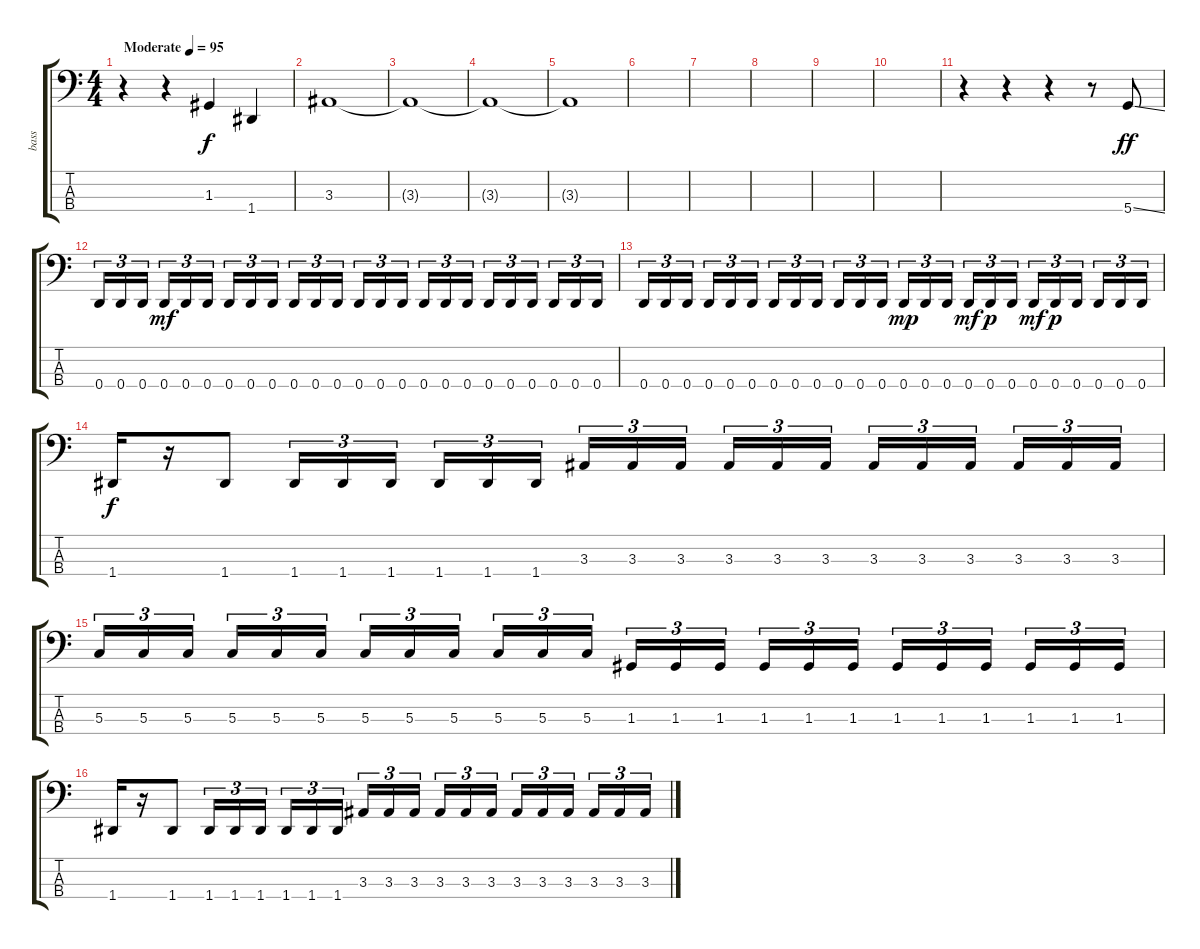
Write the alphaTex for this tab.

\track ("bass" "bass") {instrument electricbasspick}
\staff {score tabs}
\tuning (F2 C2 G1 D1) {hide}
\ts (4 4)
\tempo (95 "Moderate")
\clef f4
\ks c
r.4{dy f instrument electricbasspick} r.4 1.3.4 1.4.4 |
3.3.1 |
3.3{t}.1 |
3.3{t}.1 |
3.3{t}.1 |
|
|
|
|
|
r.4 r.4 r.4 r.8 5.4{ss}.8{dy ff} |
0.4.16{tu (3 2)} 0.4.16{tu (3 2)} 0.4.16{tu (3 2) beam splitsecondary} 0.4.16{tu (3 2) dy mf} 0.4.16{tu (3 2)} 0.4.16{tu (3 2)} 0.4.16{tu (3 2)} 0.4.16{tu (3 2)} 0.4.16{tu (3 2) beam splitsecondary} 0.4.16{tu (3 2)} 0.4.16{tu (3 2)} 0.4.16{tu (3 2)} 0.4.16{tu (3 2)} 0.4.16{tu (3 2)} 0.4.16{tu (3 2) beam splitsecondary} 0.4.16{tu (3 2)} 0.4.16{tu (3 2)} 0.4.16{tu (3 2)} 0.4.16{tu (3 2)} 0.4.16{tu (3 2)} 0.4.16{tu (3 2) beam splitsecondary} 0.4.16{tu (3 2)} 0.4.16{tu (3 2)} 0.4.16{tu (3 2)} |
0.4.16{tu (3 2)} 0.4.16{tu (3 2)} 0.4.16{tu (3 2) beam splitsecondary} 0.4.16{tu (3 2)} 0.4.16{tu (3 2)} 0.4.16{tu (3 2)} 0.4.16{tu (3 2)} 0.4.16{tu (3 2)} 0.4.16{tu (3 2) beam splitsecondary} 0.4.16{tu (3 2)} 0.4.16{tu (3 2)} 0.4.16{tu (3 2)} 0.4.16{tu (3 2) dy mp} 0.4.16{tu (3 2)} 0.4.16{tu (3 2) beam splitsecondary} 0.4.16{tu (3 2) dy mf} 0.4.16{tu (3 2) dy p} 0.4.16{tu (3 2)} 0.4.16{tu (3 2) dy mf} 0.4.16{tu (3 2) dy p} 0.4.16{tu (3 2) beam splitsecondary} 0.4.16{tu (3 2)} 0.4.16{tu (3 2)} 0.4.16{tu (3 2)} |
1.4.16{dy f} r.16 1.4.8 1.4.16{tu (3 2)} 1.4.16{tu (3 2)} 1.4.16{tu (3 2) beam splitsecondary} 1.4.16{tu (3 2)} 1.4.16{tu (3 2)} 1.4.16{tu (3 2)} 3.3.16{tu (3 2)} 3.3.16{tu (3 2)} 3.3.16{tu (3 2) beam splitsecondary} 3.3.16{tu (3 2)} 3.3.16{tu (3 2)} 3.3.16{tu (3 2)} 3.3.16{tu (3 2)} 3.3.16{tu (3 2)} 3.3.16{tu (3 2) beam splitsecondary} 3.3.16{tu (3 2)} 3.3.16{tu (3 2)} 3.3.16{tu (3 2)} |
5.3.16{tu (3 2)} 5.3.16{tu (3 2)} 5.3.16{tu (3 2) beam splitsecondary} 5.3.16{tu (3 2)} 5.3.16{tu (3 2)} 5.3.16{tu (3 2)} 5.3.16{tu (3 2)} 5.3.16{tu (3 2)} 5.3.16{tu (3 2) beam splitsecondary} 5.3.16{tu (3 2)} 5.3.16{tu (3 2)} 5.3.16{tu (3 2)} 1.3.16{tu (3 2)} 1.3.16{tu (3 2)} 1.3.16{tu (3 2) beam splitsecondary} 1.3.16{tu (3 2)} 1.3.16{tu (3 2)} 1.3.16{tu (3 2)} 1.3.16{tu (3 2)} 1.3.16{tu (3 2)} 1.3.16{tu (3 2) beam splitsecondary} 1.3.16{tu (3 2)} 1.3.16{tu (3 2)} 1.3.16{tu (3 2)} |
1.4.16 r.16 1.4.8 1.4.16{tu (3 2)} 1.4.16{tu (3 2)} 1.4.16{tu (3 2) beam splitsecondary} 1.4.16{tu (3 2)} 1.4.16{tu (3 2)} 1.4.16{tu (3 2)} 3.3.16{tu (3 2)} 3.3.16{tu (3 2)} 3.3.16{tu (3 2) beam splitsecondary} 3.3.16{tu (3 2)} 3.3.16{tu (3 2)} 3.3.16{tu (3 2)} 3.3.16{tu (3 2)} 3.3.16{tu (3 2)} 3.3.16{tu (3 2) beam splitsecondary} 3.3.16{tu (3 2)} 3.3.16{tu (3 2)} 3.3.16{tu (3 2)}
